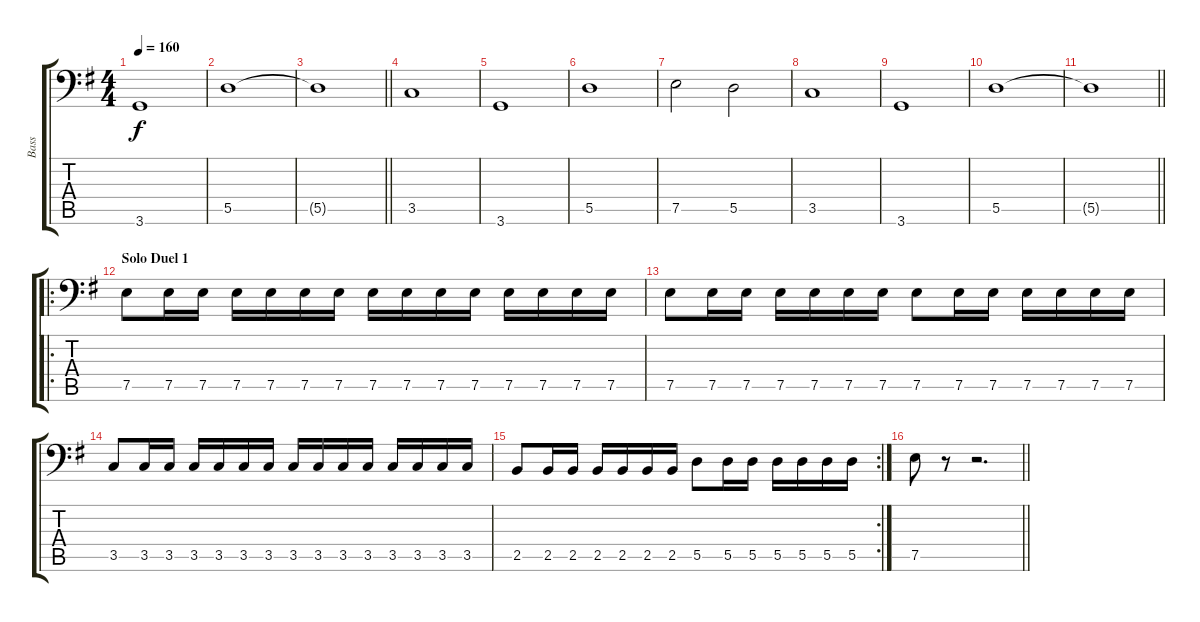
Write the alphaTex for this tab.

\track ("Bass" "Bass") {instrument electricbasspick}
\staff {score tabs}
\tuning (E3 B2 G2 D2 A1 E1) {hide}
\ts (4 4)
\tempo 160
\clef f4
\ks eminor
3.6.1{dy f} |
5.5.1 |
\barLineRight lightlight
5.5{t}.1 |
3.5.1 |
3.6.1 |
5.5.1 |
7.5.2 5.5.2 |
3.5.1 |
3.6.1 |
5.5.1 |
\barLineRight lightlight
5.5{t}.1 |
\ro
\section ("" "Solo Duel 1")
7.5.8 7.5.16 7.5.16 7.5.16 7.5.16 7.5.16 7.5.16 7.5.16 7.5.16 7.5.16 7.5.16 7.5.16 7.5.16 7.5.16 7.5.16 |
7.5.8 7.5.16 7.5.16 7.5.16 7.5.16 7.5.16 7.5.16 7.5.8 7.5.16 7.5.16 7.5.16 7.5.16 7.5.16 7.5.16 |
3.5.8 3.5.16 3.5.16 3.5.16 3.5.16 3.5.16 3.5.16 3.5.16 3.5.16 3.5.16 3.5.16 3.5.16 3.5.16 3.5.16 3.5.16 |
\rc 2
2.5.8 2.5.16 2.5.16 2.5.16 2.5.16 2.5.16 2.5.16 5.5.8 5.5.16 5.5.16 5.5.16 5.5.16 5.5.16 5.5.16 |
\barLineRight lightlight
7.5.8 r.8 r.2{d}
